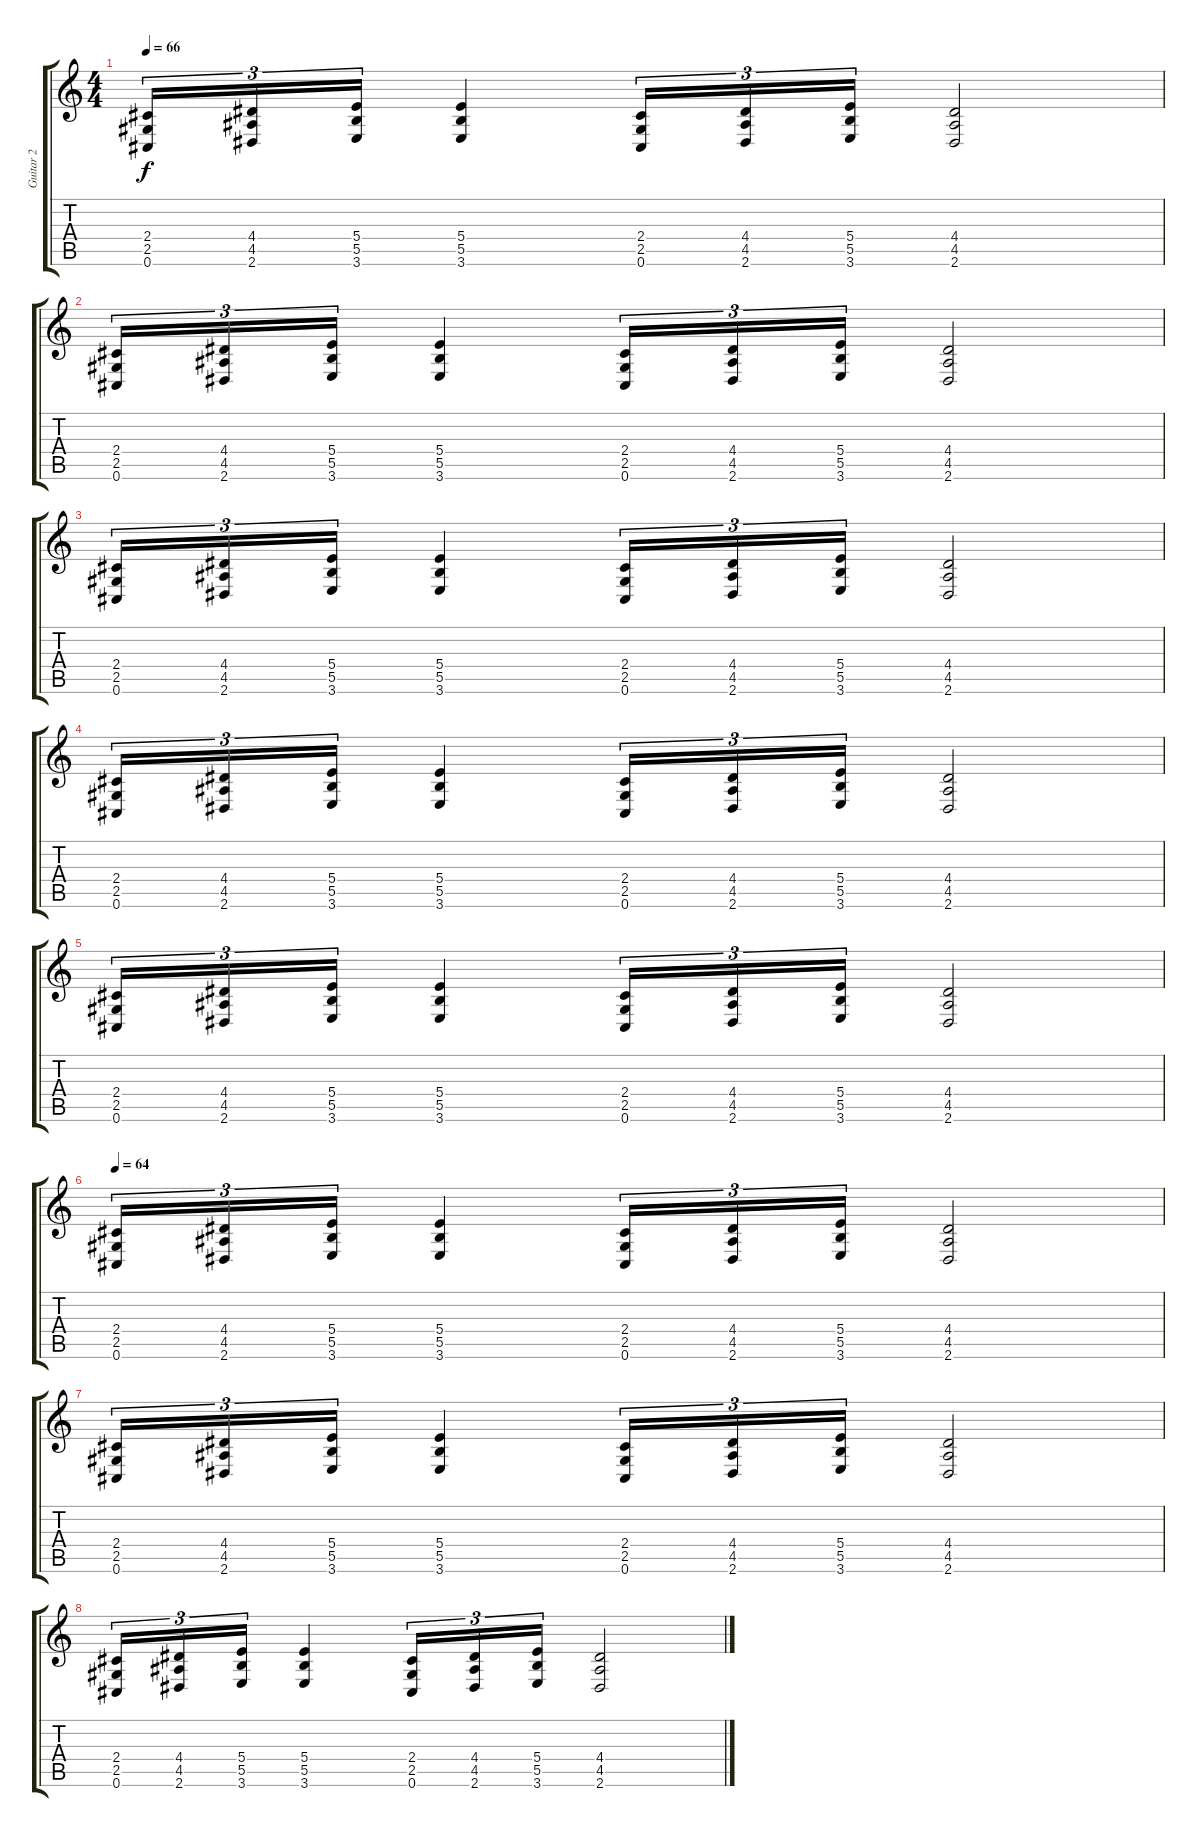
\track ("Guitar 2" "Guitar 2") {instrument distortionguitar}
\staff {score tabs}
\tuning (Db4 Ab3 E3 B2 Gb2 Db2) {hide}
\ts (4 4)
\tempo 66
\clef g2
\ks c
(2.4 2.5 0.6).16{tu (3 2) dy f} (4.4 4.5 2.6).16{tu (3 2)} (5.4 5.5 3.6).16{tu (3 2)} (5.4 5.5 3.6).4 (2.4 2.5 0.6).16{tu (3 2)} (4.4 4.5 2.6).16{tu (3 2)} (5.4 5.5 3.6).16{tu (3 2)} (4.4 4.5 2.6).2 |
(2.4 2.5 0.6).16{tu (3 2)} (4.4 4.5 2.6).16{tu (3 2)} (5.4 5.5 3.6).16{tu (3 2)} (5.4 5.5 3.6).4 (2.4 2.5 0.6).16{tu (3 2)} (4.4 4.5 2.6).16{tu (3 2)} (5.4 5.5 3.6).16{tu (3 2)} (4.4 4.5 2.6).2 |
(2.4 2.5 0.6).16{tu (3 2)} (4.4 4.5 2.6).16{tu (3 2)} (5.4 5.5 3.6).16{tu (3 2)} (5.4 5.5 3.6).4 (2.4 2.5 0.6).16{tu (3 2)} (4.4 4.5 2.6).16{tu (3 2)} (5.4 5.5 3.6).16{tu (3 2)} (4.4 4.5 2.6).2 |
(2.4 2.5 0.6).16{tu (3 2)} (4.4 4.5 2.6).16{tu (3 2)} (5.4 5.5 3.6).16{tu (3 2)} (5.4 5.5 3.6).4 (2.4 2.5 0.6).16{tu (3 2)} (4.4 4.5 2.6).16{tu (3 2)} (5.4 5.5 3.6).16{tu (3 2)} (4.4 4.5 2.6).2 |
(2.4 2.5 0.6).16{tu (3 2)} (4.4 4.5 2.6).16{tu (3 2)} (5.4 5.5 3.6).16{tu (3 2)} (5.4 5.5 3.6).4 (2.4 2.5 0.6).16{tu (3 2)} (4.4 4.5 2.6).16{tu (3 2)} (5.4 5.5 3.6).16{tu (3 2)} (4.4 4.5 2.6).2 |
\tempo 64
(2.4 2.5 0.6).16{tu (3 2)} (4.4 4.5 2.6).16{tu (3 2)} (5.4 5.5 3.6).16{tu (3 2)} (5.4 5.5 3.6).4 (2.4 2.5 0.6).16{tu (3 2)} (4.4 4.5 2.6).16{tu (3 2)} (5.4 5.5 3.6).16{tu (3 2)} (4.4 4.5 2.6).2 |
(2.4 2.5 0.6).16{tu (3 2)} (4.4 4.5 2.6).16{tu (3 2)} (5.4 5.5 3.6).16{tu (3 2)} (5.4 5.5 3.6).4 (2.4 2.5 0.6).16{tu (3 2)} (4.4 4.5 2.6).16{tu (3 2)} (5.4 5.5 3.6).16{tu (3 2)} (4.4 4.5 2.6).2 |
(2.4 2.5 0.6).16{tu (3 2)} (4.4 4.5 2.6).16{tu (3 2)} (5.4 5.5 3.6).16{tu (3 2)} (5.4 5.5 3.6).4 (2.4 2.5 0.6).16{tu (3 2)} (4.4 4.5 2.6).16{tu (3 2)} (5.4 5.5 3.6).16{tu (3 2)} (4.4 4.5 2.6).2
